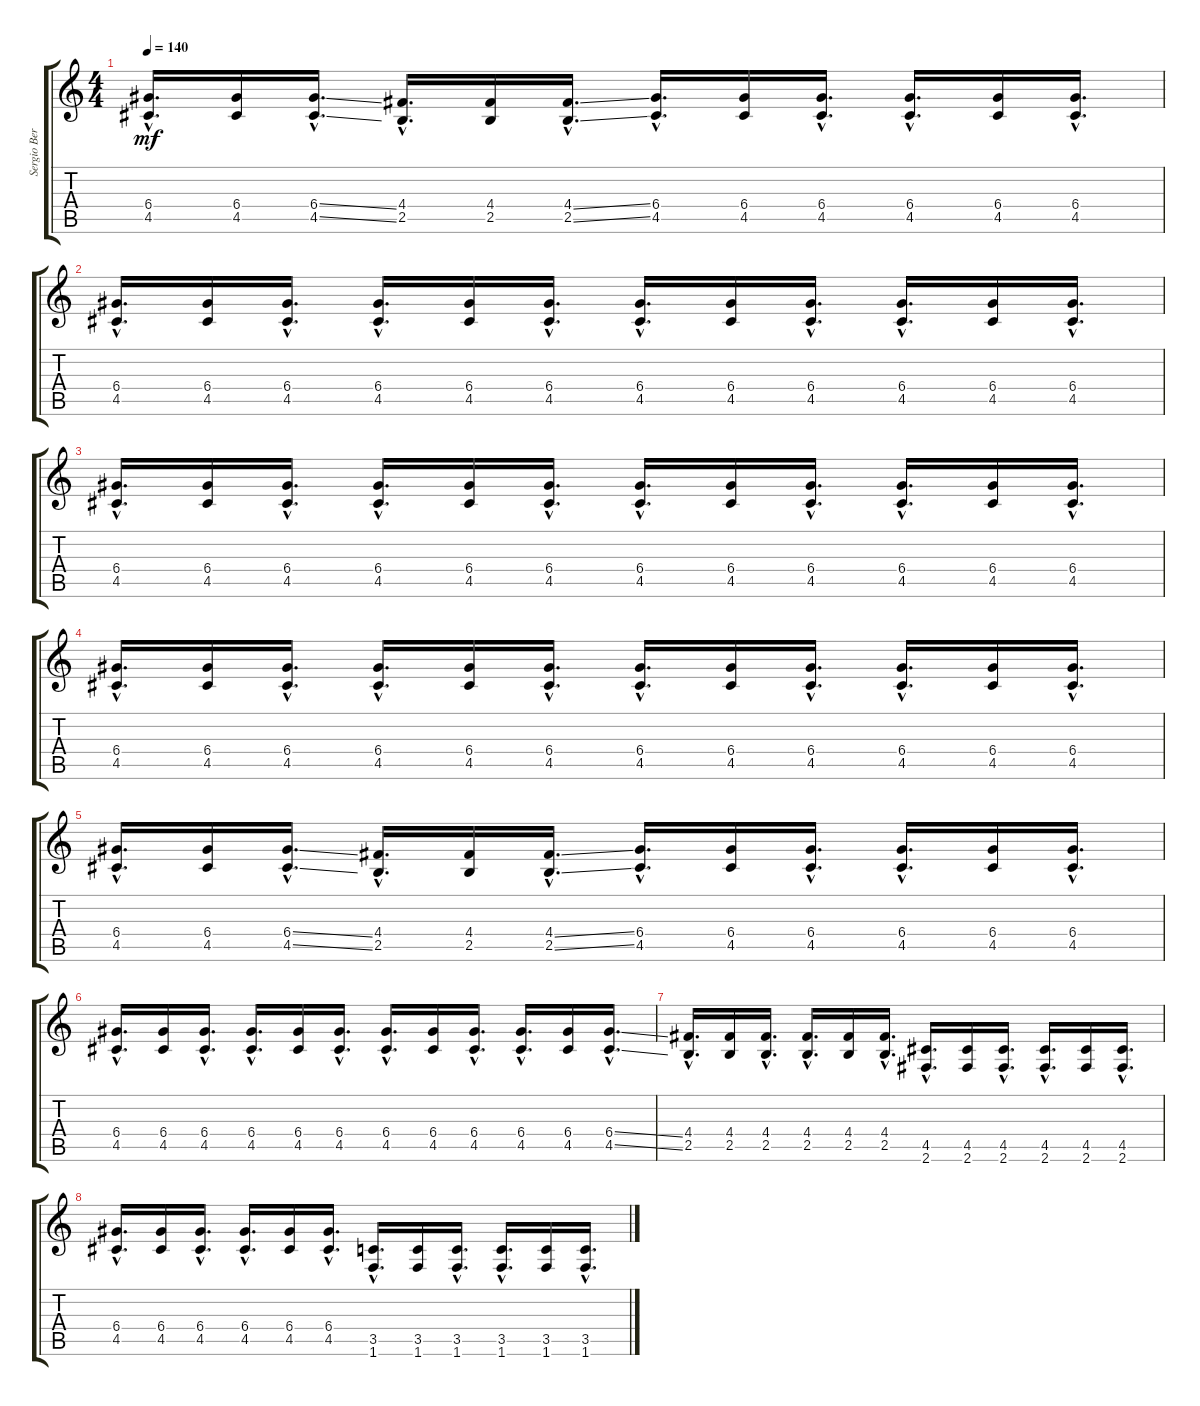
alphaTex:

\track ("Sergio Berdichevsky" "Sergio Ber") {instrument distortionguitar}
\staff {score tabs}
\tuning (E4 B3 G3 D3 A2 E2) {hide}
\ts (4 4)
\tempo 140
\clef g2
\ks c
(6.4{hac} 4.5{hac}).16{d dy mf} (6.4 4.5).16 (6.4{ss hac} 4.5{ss hac}).16{d} (4.4{hac} 2.5{hac}).16{d} (4.4 2.5).16 (4.4{ss hac} 2.5{ss hac}).16{d} (6.4{hac} 4.5{hac}).16{d} (6.4 4.5).16 (6.4{hac} 4.5{hac}).16{d} (6.4{hac} 4.5{hac}).16{d} (6.4 4.5).16 (6.4{hac} 4.5{hac}).16{d} |
(6.4{hac} 4.5{hac}).16{d} (6.4 4.5).16 (6.4{hac} 4.5{hac}).16{d} (6.4{hac} 4.5{hac}).16{d} (6.4 4.5).16 (6.4{hac} 4.5{hac}).16{d} (6.4{hac} 4.5{hac}).16{d} (6.4 4.5).16 (6.4{hac} 4.5{hac}).16{d} (6.4{hac} 4.5{hac}).16{d} (6.4 4.5).16 (6.4{hac} 4.5{hac}).16{d} |
(6.4{hac} 4.5{hac}).16{d} (6.4 4.5).16 (6.4{hac} 4.5{hac}).16{d} (6.4{hac} 4.5{hac}).16{d} (6.4 4.5).16 (6.4{hac} 4.5{hac}).16{d} (6.4{hac} 4.5{hac}).16{d} (6.4 4.5).16 (6.4{hac} 4.5{hac}).16{d} (6.4{hac} 4.5{hac}).16{d} (6.4 4.5).16 (6.4{hac} 4.5{hac}).16{d} |
(6.4{hac} 4.5{hac}).16{d} (6.4 4.5).16 (6.4{hac} 4.5{hac}).16{d} (6.4{hac} 4.5{hac}).16{d} (6.4 4.5).16 (6.4{hac} 4.5{hac}).16{d} (6.4{hac} 4.5{hac}).16{d} (6.4 4.5).16 (6.4{hac} 4.5{hac}).16{d} (6.4{hac} 4.5{hac}).16{d} (6.4 4.5).16 (6.4{hac} 4.5{hac}).16{d} |
(6.4{hac} 4.5{hac}).16{d} (6.4 4.5).16 (6.4{ss hac} 4.5{ss hac}).16{d} (4.4{hac} 2.5{hac}).16{d} (4.4 2.5).16 (4.4{ss hac} 2.5{ss hac}).16{d} (6.4{hac} 4.5{hac}).16{d} (6.4 4.5).16 (6.4{hac} 4.5{hac}).16{d} (6.4{hac} 4.5{hac}).16{d} (6.4 4.5).16 (6.4{hac} 4.5{hac}).16{d} |
(6.4{hac} 4.5{hac}).16{d} (6.4 4.5).16 (6.4{hac} 4.5{hac}).16{d} (6.4{hac} 4.5{hac}).16{d} (6.4 4.5).16 (6.4{hac} 4.5{hac}).16{d} (6.4{hac} 4.5{hac}).16{d} (6.4 4.5).16 (6.4{hac} 4.5{hac}).16{d} (6.4{hac} 4.5{hac}).16{d} (6.4 4.5).16 (6.4{ss hac} 4.5{ss hac}).16{d} |
(4.4{hac} 2.5{hac}).16{d} (4.4 2.5).16 (4.4{hac} 2.5{hac}).16{d} (4.4{hac} 2.5{hac}).16{d} (4.4 2.5).16 (4.4{hac} 2.5{hac}).16{d} (4.5{hac} 2.6{hac}).16{d} (4.5 2.6).16 (4.5{hac} 2.6{hac}).16{d} (4.5{hac} 2.6{hac}).16{d} (4.5 2.6).16 (4.5{hac} 2.6{hac}).16{d} |
(6.4{hac} 4.5{hac}).16{d} (6.4 4.5).16 (6.4{hac} 4.5{hac}).16{d} (6.4{hac} 4.5{hac}).16{d} (6.4 4.5).16 (6.4{hac} 4.5{hac}).16{d} (3.5{hac} 1.6{hac}).16{d} (3.5 1.6).16 (3.5{hac} 1.6{hac}).16{d} (3.5{hac} 1.6{hac}).16{d} (3.5 1.6).16 (3.5{ss hac} 1.6{ss hac}).16{d}
